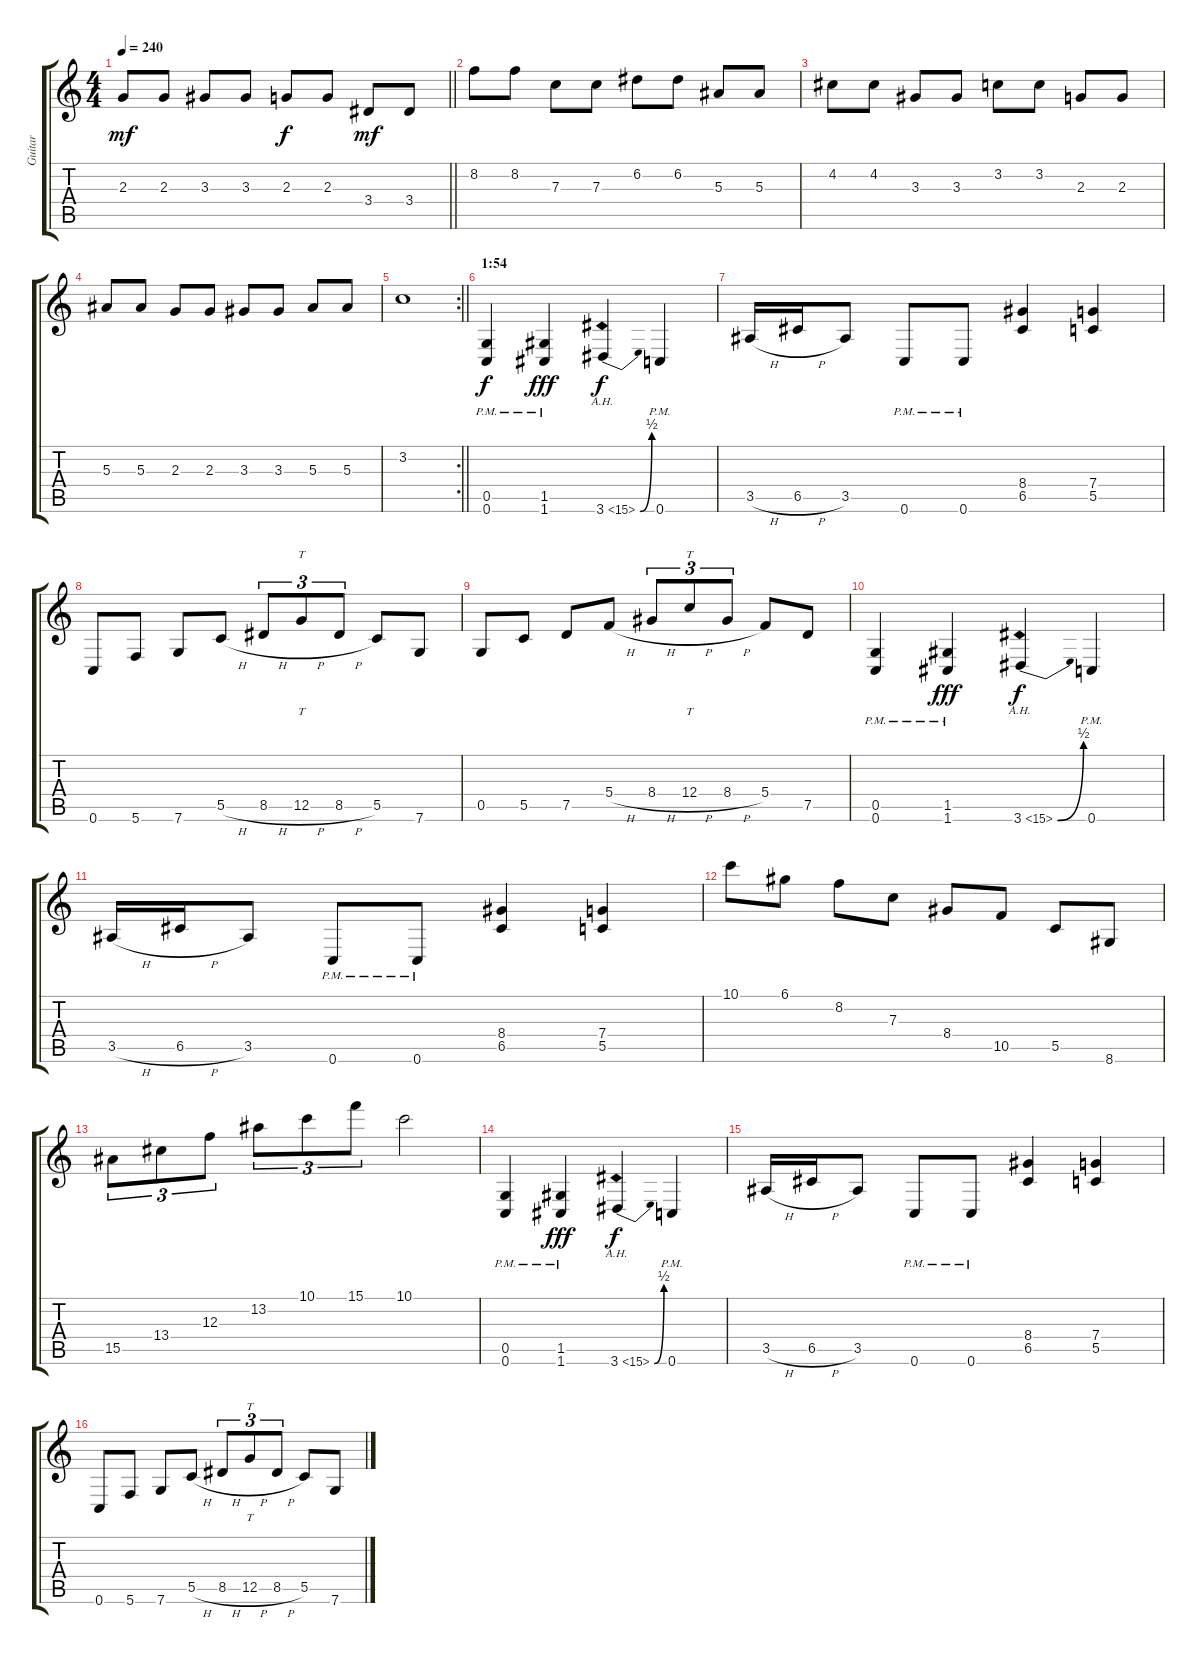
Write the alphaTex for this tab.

\track ("Guitar" "Guitar") {instrument distortionguitar}
\staff {score tabs}
\tuning (D4 A3 F3 C3 G2 C2) {hide}
\ts (4 4)
\tempo 240
\clef g2
\barLineRight lightlight
\ks c
2.3.8{dy mf} 2.3.8 3.3.8 3.3.8 2.3.8{dy f} 2.3.8 3.4.8{dy mf} 3.4.8 |
8.2.8 8.2.8 7.3.8 7.3.8 6.2.8 6.2.8 5.3.8 5.3.8 |
4.2.8 4.2.8 3.3.8 3.3.8 3.2.8 3.2.8 2.3.8 2.3.8 |
5.3.8 5.3.8 2.3.8 2.3.8 3.3.8 3.3.8 5.3.8 5.3.8 |
\rc 2
\barLineRight lightlight
3.2.1 |
\section ("" "1:54")
(0.5{pm} 0.6{pm}).4{dy f} (1.5{pm} 1.6{pm}).4{dy fff} 3.6{be (bend 0 0 60 2) ah 12}.4{dy f} 0.6{pm}.4 |
3.5{h}.16 6.5{h}.16 3.5.8 0.6{pm}.8 0.6{pm}.8 (8.4 6.5).4 (7.4 5.5).4 |
0.6.8 5.6.8 7.6.8 5.5{h}.8 8.5{h}.8{tu (3 2)} 12.5{h}.8{tt tu (3 2)} 8.5{h}.8{tu (3 2)} 5.5.8 7.6.8 |
0.5.8 5.5.8 7.5.8 5.4{h}.8 8.4{h}.8{tu (3 2)} 12.4{h}.8{tt tu (3 2)} 8.4{h}.8{tu (3 2)} 5.4.8 7.5.8 |
(0.5{pm} 0.6{pm}).4 (1.5{pm} 1.6{pm}).4{dy fff} 3.6{be (bend 0 0 60 2) ah 12}.4{dy f} 0.6{pm}.4 |
3.5{h}.16 6.5{h}.16 3.5.8 0.6{pm}.8 0.6{pm}.8 (8.4 6.5).4 (7.4 5.5).4 |
10.1.8 6.1.8 8.2.8 7.3.8 8.4.8 10.5.8 5.5.8 8.6.8 |
15.5.8{tu (3 2)} 13.4.8{tu (3 2)} 12.3.8{tu (3 2)} 13.2.8{tu (3 2)} 10.1.8{tu (3 2)} 15.1.8{tu (3 2)} 10.1.2 |
(0.5{pm} 0.6{pm}).4 (1.5{pm} 1.6{pm}).4{dy fff} 3.6{be (bend 0 0 60 2) ah 12}.4{dy f} 0.6{pm}.4 |
3.5{h}.16 6.5{h}.16 3.5.8 0.6{pm}.8 0.6{pm}.8 (8.4 6.5).4 (7.4 5.5).4 |
0.6.8 5.6.8 7.6.8 5.5{h}.8 8.5{h}.8{tu (3 2)} 12.5{h}.8{tt tu (3 2)} 8.5{h}.8{tu (3 2)} 5.5.8 7.6.8
